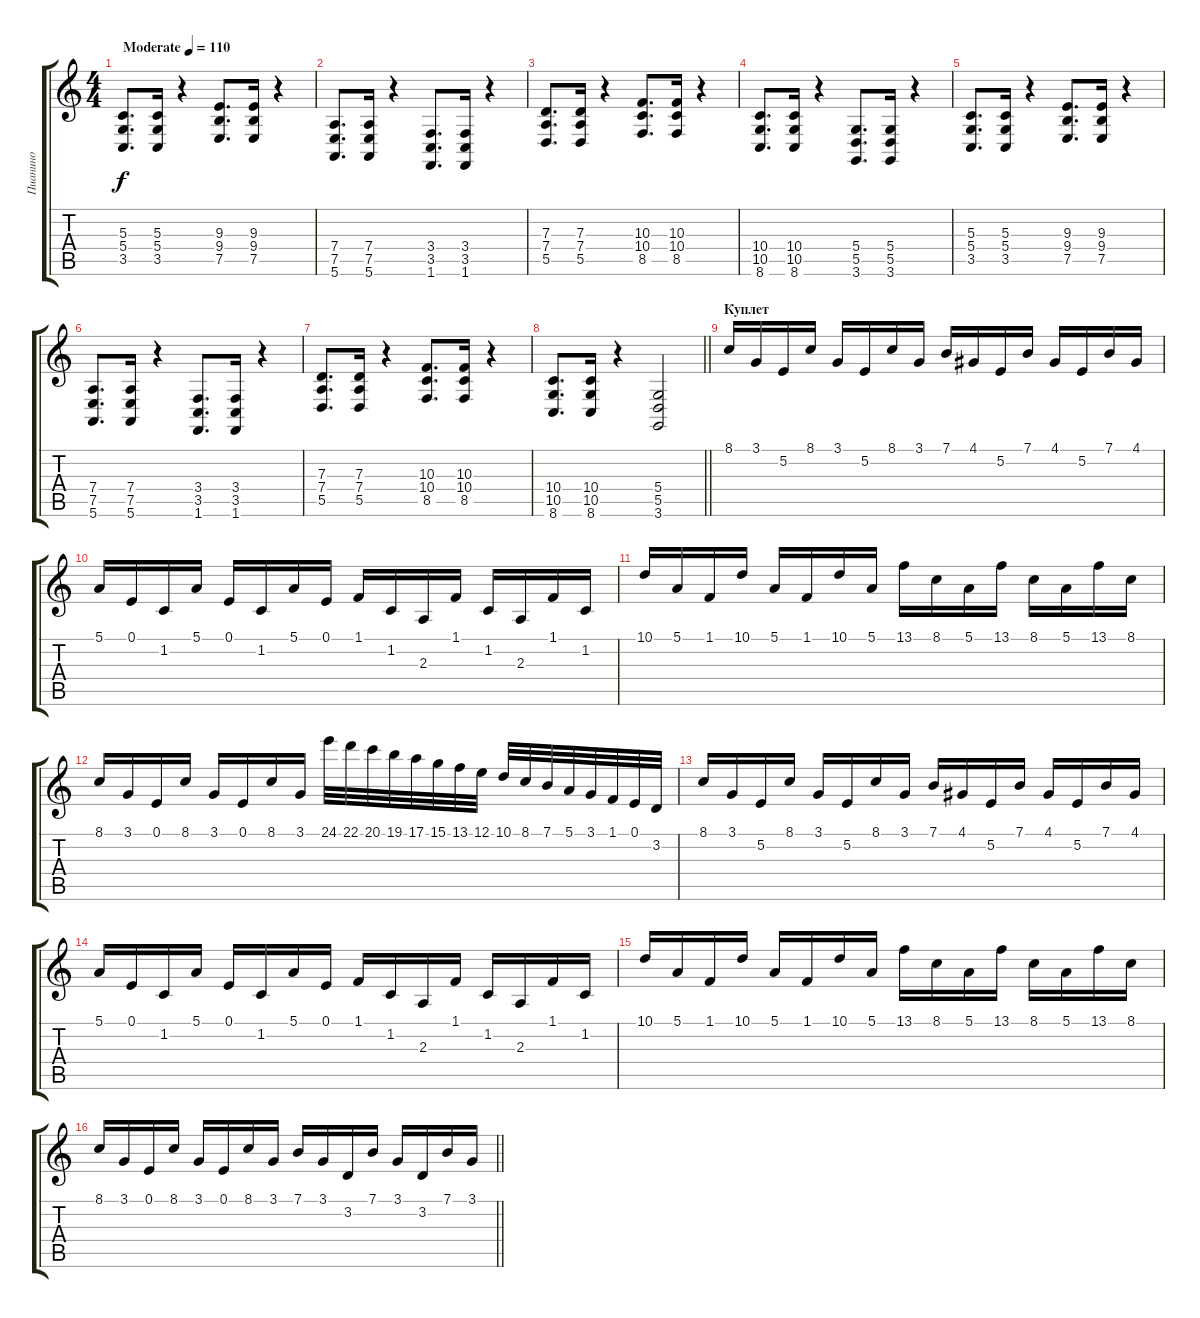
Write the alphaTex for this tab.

\track ("Пианино" "Пианино") {instrument acousticgrandpiano}
\staff {score tabs}
\tuning (E4 B3 G3 D3 A2 E2) {hide}
\ts (4 4)
\tempo (110 "Moderate")
\clef g2
\ks c
(5.3 5.4 3.5).8{d dy f instrument acousticgrandpiano} (5.3 5.4 3.5).16 r.4 (9.3 9.4 7.5).8{d} (9.3 9.4 7.5).16 r.4 |
(7.4 7.5 5.6).8{d} (7.4 7.5 5.6).16 r.4 (3.4 3.5 1.6).8{d} (3.4 3.5 1.6).16 r.4 |
(7.3 7.4 5.5).8{d} (7.3 7.4 5.5).16 r.4 (10.3 10.4 8.5).8{d} (10.3 10.4 8.5).16 r.4 |
(10.4 10.5 8.6).8{d} (10.4 10.5 8.6).16 r.4 (5.4 5.5 3.6).8{d} (5.4 5.5 3.6).16 r.4 |
(5.3 5.4 3.5).8{d} (5.3 5.4 3.5).16 r.4 (9.3 9.4 7.5).8{d} (9.3 9.4 7.5).16 r.4 |
(7.4 7.5 5.6).8{d} (7.4 7.5 5.6).16 r.4 (3.4 3.5 1.6).8{d} (3.4 3.5 1.6).16 r.4 |
(7.3 7.4 5.5).8{d} (7.3 7.4 5.5).16 r.4 (10.3 10.4 8.5).8{d} (10.3 10.4 8.5).16 r.4 |
\barLineRight lightlight
(10.4 10.5 8.6).8{d} (10.4 10.5 8.6).16 r.4 (5.4 5.5 3.6).2 |
\section ("" "Куплет")
8.1.16 3.1.16 5.2.16 8.1.16 3.1.16 5.2.16 8.1.16 3.1.16 7.1.16 4.1.16 5.2.16 7.1.16 4.1.16 5.2.16 7.1.16 4.1.16 |
5.1.16 0.1.16 1.2.16 5.1.16 0.1.16 1.2.16 5.1.16 0.1.16 1.1.16 1.2.16 2.3.16 1.1.16 1.2.16 2.3.16 1.1.16 1.2.16 |
10.1.16 5.1.16 1.1.16 10.1.16 5.1.16 1.1.16 10.1.16 5.1.16 13.1.16 8.1.16 5.1.16 13.1.16 8.1.16 5.1.16 13.1.16 8.1.16 |
8.1.16 3.1.16 0.1.16 8.1.16 3.1.16 0.1.16 8.1.16 3.1.16 24.1.32 22.1.32 20.1.32 19.1.32 17.1.32 15.1.32 13.1.32 12.1.32 10.1.32 8.1.32 7.1.32 5.1.32 3.1.32 1.1.32 0.1.32 3.2.32 |
8.1.16 3.1.16 5.2.16 8.1.16 3.1.16 5.2.16 8.1.16 3.1.16 7.1.16 4.1.16 5.2.16 7.1.16 4.1.16 5.2.16 7.1.16 4.1.16 |
5.1.16 0.1.16 1.2.16 5.1.16 0.1.16 1.2.16 5.1.16 0.1.16 1.1.16 1.2.16 2.3.16 1.1.16 1.2.16 2.3.16 1.1.16 1.2.16 |
10.1.16 5.1.16 1.1.16 10.1.16 5.1.16 1.1.16 10.1.16 5.1.16 13.1.16 8.1.16 5.1.16 13.1.16 8.1.16 5.1.16 13.1.16 8.1.16 |
\barLineRight lightlight
8.1.16 3.1.16 0.1.16 8.1.16 3.1.16 0.1.16 8.1.16 3.1.16 7.1.16 3.1.16 3.2.16 7.1.16 3.1.16 3.2.16 7.1.16 3.1.16
